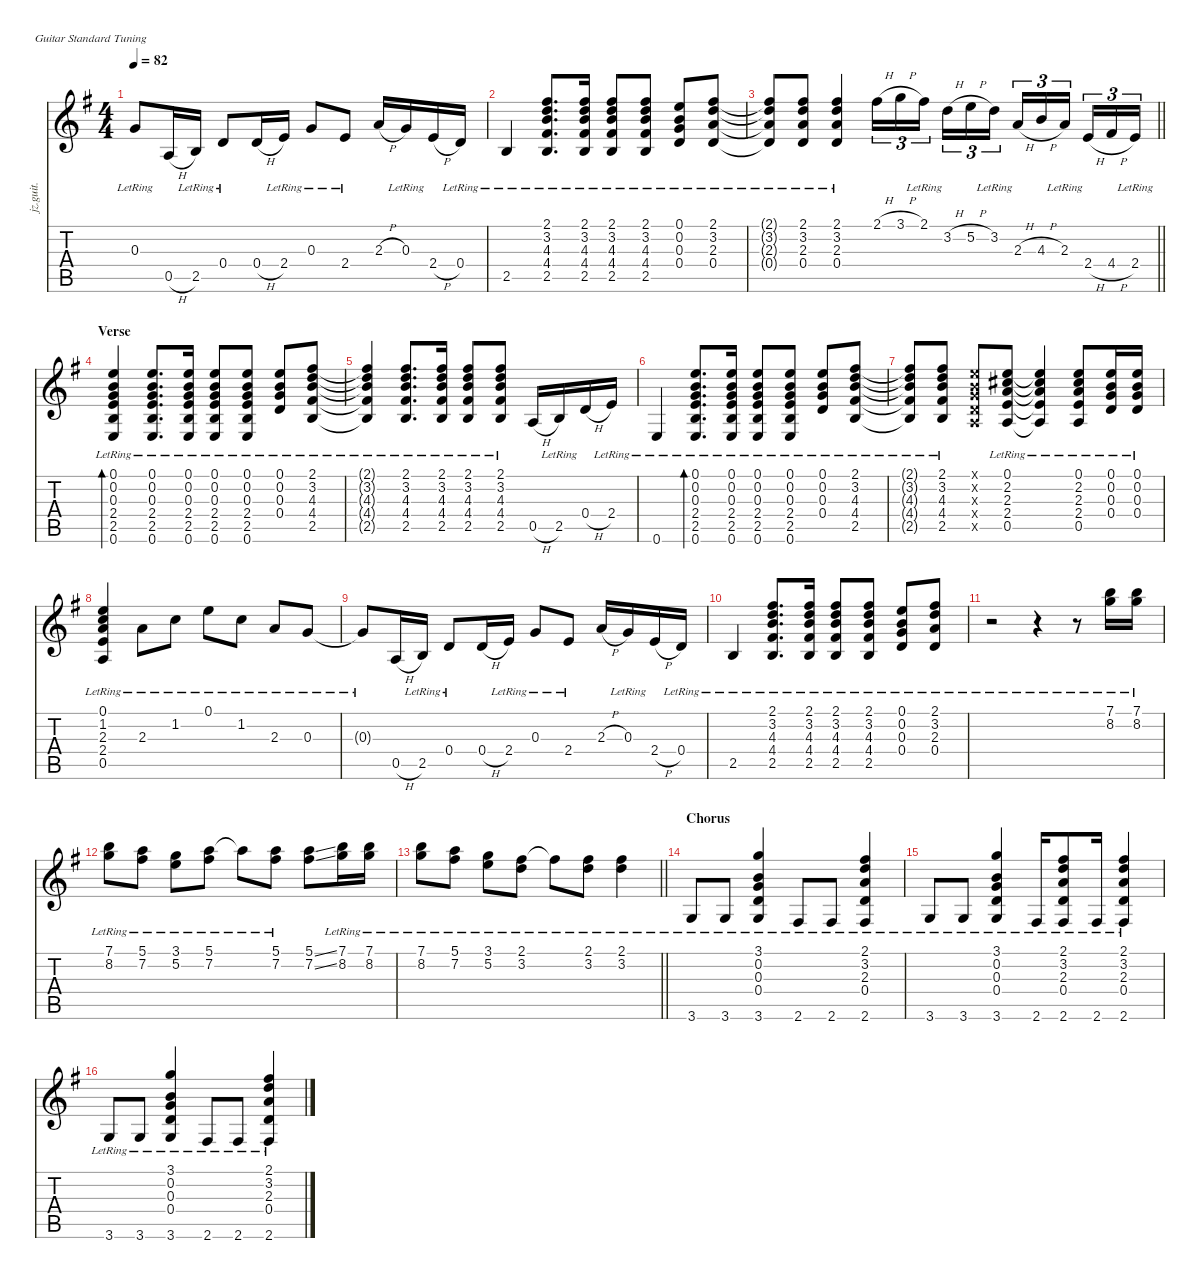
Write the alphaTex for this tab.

\defaultSystemsLayout 4
\hideDynamics
\bracketExtendMode nobrackets
\track ("Guitar electric" "jz.guit.") {instrument electricguitarjazz}
\staff {score tabs}
\tuning (E4 B3 G3 D3 A2 E2)
\ts (4 4)
\tempo 82
\clef g2
\ks eminor
0.3{lr t acc forcenatural}.8{dy mf beam Up} 0.5{h acc forcenatural}.16{beam Up} 2.5{lr acc forcenatural}.16{beam Up} 0.4{lr acc forcenatural}.8{beam Up} 0.4{h acc forcenatural}.16{beam Up} 2.4{lr acc forcenatural}.16{beam Up} 0.3{lr acc forcenatural}.8{beam Up} 2.4{lr acc forcenatural}.8{beam Up} 2.3{h acc forcenatural}.16{beam Up} 0.3{lr acc forcenatural}.16{beam Up} 2.4{h acc forcenatural}.16{beam Up} 0.4{lr acc forcenatural}.16{beam Up} |
2.5{lr acc forcenatural}.4{beam Up} (2.1{lr acc #} 3.2{lr acc forcenatural} 4.3{lr acc forcenatural} 4.4{lr acc #} 2.5{lr acc forcenatural}).8{d beam Up} (2.1{lr acc #} 3.2{lr acc forcenatural} 4.3{lr acc forcenatural} 4.4{lr acc #} 2.5{lr acc forcenatural}).16{beam Up} (2.1{lr acc #} 3.2{lr acc forcenatural} 4.3{lr acc forcenatural} 4.4{lr acc #} 2.5{lr acc forcenatural}).8{beam Up} (2.1{lr acc #} 3.2{lr acc forcenatural} 4.3{lr acc forcenatural} 4.4{lr acc #} 2.5{lr acc forcenatural}).8{beam Up} (0.1{lr acc forcenatural} 0.2{lr acc forcenatural} 0.3{lr acc forcenatural} 0.4{lr acc forcenatural}).8{beam Up} (2.1{lr acc #} 3.2{lr acc forcenatural} 2.3{lr acc forcenatural} 0.4{lr acc forcenatural}).8{beam Up} |
\barLineRight lightlight
(2.1{lr t acc #} 3.2{lr t acc forcenatural} 2.3{lr t acc forcenatural} 0.4{lr t acc forcenatural}).8{beam Up} (2.1{lr acc #} 3.2{lr acc forcenatural} 2.3{lr acc forcenatural} 0.4{lr acc forcenatural}).8{beam Up} (2.1{lr acc #} 3.2{lr acc forcenatural} 2.3{lr acc forcenatural} 0.4{lr acc forcenatural}).4{beam Up} 2.1{h acc #}.16{tu (3 2) beam Down} 3.1{h acc forcenatural}.16{tu (3 2) beam Down} 2.1{lr acc #}.16{tu (3 2) beam Down} 3.2{h acc forcenatural}.16{tu (3 2) beam Down} 5.2{h acc forcenatural}.16{tu (3 2) beam Down} 3.2{lr acc forcenatural}.16{tu (3 2) beam Down} 2.3{h acc forcenatural}.16{tu (3 2) beam Up} 4.3{h acc forcenatural}.16{tu (3 2) beam Up} 2.3{lr acc forcenatural}.16{tu (3 2) beam Up} 2.4{h acc forcenatural}.16{tu (3 2) beam Up} 4.4{h acc #}.16{tu (3 2) beam Up} 2.4{lr acc forcenatural}.16{tu (3 2) beam Up} |
\section ("" "Verse")
(0.1{lr acc forcenatural} 0.2{lr acc forcenatural} 0.3{lr acc forcenatural} 2.4{lr acc forcenatural} 2.5{lr acc forcenatural} 0.6{lr acc forcenatural}).4{bd 60 beam Up} (0.1{lr acc forcenatural} 0.2{lr acc forcenatural} 0.3{lr acc forcenatural} 2.4{lr acc forcenatural} 2.5{lr acc forcenatural} 0.6{lr acc forcenatural}).8{d beam Up} (0.1{lr acc forcenatural} 0.2{lr acc forcenatural} 0.3{lr acc forcenatural} 2.4{lr acc forcenatural} 2.5{lr acc forcenatural} 0.6{lr acc forcenatural}).16{beam Up} (0.1{lr acc forcenatural} 0.2{lr acc forcenatural} 0.3{lr acc forcenatural} 2.4{lr acc forcenatural} 2.5{lr acc forcenatural} 0.6{lr acc forcenatural}).8{beam Up} (0.1{lr acc forcenatural} 0.2{lr acc forcenatural} 0.3{lr acc forcenatural} 2.4{lr acc forcenatural} 2.5{lr acc forcenatural} 0.6{lr acc forcenatural}).8{beam Up} (0.1{lr acc forcenatural} 0.2{lr acc forcenatural} 0.3{lr acc forcenatural} 0.4{lr acc forcenatural}).8{beam Up} (2.1{lr acc #} 3.2{lr acc forcenatural} 4.3{lr acc forcenatural} 4.4{lr acc #} 2.5{lr acc forcenatural}).8{beam Up} |
(2.1{lr t acc #} 3.2{lr t acc forcenatural} 4.3{lr t acc forcenatural} 4.4{lr t acc #} 2.5{lr t acc forcenatural}).4{beam Up} (2.1{lr acc #} 3.2{lr acc forcenatural} 4.3{lr acc forcenatural} 4.4{lr acc #} 2.5{lr acc forcenatural}).8{d beam Up} (2.1{lr acc #} 3.2{lr acc forcenatural} 4.3{lr acc forcenatural} 4.4{lr acc #} 2.5{lr acc forcenatural}).16{beam Up} (2.1{lr acc #} 3.2{lr acc forcenatural} 4.3{lr acc forcenatural} 4.4{lr acc #} 2.5{lr acc forcenatural}).8{beam Up} (2.1{lr acc #} 3.2{lr acc forcenatural} 4.3{lr acc forcenatural} 4.4{lr acc #} 2.5{lr acc forcenatural}).8{beam Up} 0.5{h acc forcenatural}.16{beam Up} 2.5{lr acc forcenatural}.16{beam Up} 0.4{h acc forcenatural}.16{beam Up} 2.4{lr acc forcenatural}.16{beam Up} |
0.6{lr acc forcenatural}.4{beam Up} (0.1{lr acc forcenatural} 0.2{lr acc forcenatural} 0.3{lr acc forcenatural} 2.4{lr acc forcenatural} 2.5{lr acc forcenatural} 0.6{lr acc forcenatural}).8{d bd 60 beam Up} (0.1{lr acc forcenatural} 0.2{lr acc forcenatural} 0.3{lr acc forcenatural} 2.4{lr acc forcenatural} 2.5{lr acc forcenatural} 0.6{lr acc forcenatural}).16{beam Up} (0.1{lr acc forcenatural} 0.2{lr acc forcenatural} 0.3{lr acc forcenatural} 2.4{lr acc forcenatural} 2.5{lr acc forcenatural} 0.6{lr acc forcenatural}).8{beam Up} (0.1{lr acc forcenatural} 0.2{lr acc forcenatural} 0.3{lr acc forcenatural} 2.4{lr acc forcenatural} 2.5{lr acc forcenatural} 0.6{lr acc forcenatural}).8{beam Up} (0.1{lr acc forcenatural} 0.2{lr acc forcenatural} 0.3{lr acc forcenatural} 0.4{lr acc forcenatural}).8{beam Up} (2.1{lr acc #} 3.2{lr acc forcenatural} 4.3{lr acc forcenatural} 4.4{lr acc #} 2.5{lr acc forcenatural}).8{beam Up} |
(2.1{lr t acc #} 3.2{lr t acc forcenatural} 4.3{lr t acc forcenatural} 4.4{lr t acc #} 2.5{lr t acc forcenatural}).8{beam Up} (2.1{lr acc #} 3.2{lr acc forcenatural} 4.3{lr acc forcenatural} 4.4{lr acc #} 2.5{lr acc forcenatural}).8{beam Up} (0.1{x acc forcenatural} 0.2{x acc forcenatural} 0.3{x acc forcenatural} 0.4{x acc forcenatural} 0.5{x acc forcenatural}).8{beam Up} (0.1{lr acc forcenatural} 2.2{lr acc #} 2.3{lr acc forcenatural} 2.4{lr acc forcenatural} 0.5{lr acc forcenatural}).8{beam Up} (0.1{lr t acc forcenatural} 2.2{lr t acc #} 2.3{lr t acc forcenatural} 2.4{lr t acc forcenatural} 0.5{lr t acc forcenatural}).4{beam Up} (0.1{lr acc forcenatural} 2.2{lr acc #} 2.3{lr acc forcenatural} 2.4{lr acc forcenatural} 0.5{lr acc forcenatural}).8{beam Up} (0.1{lr acc forcenatural} 0.2{lr acc forcenatural} 0.3{lr acc forcenatural} 0.4{lr acc forcenatural}).16{beam Up} (0.1{lr acc forcenatural} 0.2{lr acc forcenatural} 0.3{lr acc forcenatural} 0.4{lr acc forcenatural}).16{beam Up} |
(0.1{lr acc forcenatural} 1.2{lr acc forcenatural} 2.3{lr acc forcenatural} 2.4{lr acc forcenatural} 0.5{lr acc forcenatural}).4{beam Up} 2.3{lr acc forcenatural}.8{beam Down} 1.2{lr acc forcenatural}.8{beam Down} 0.1{lr acc forcenatural}.8{beam Down} 1.2{lr acc forcenatural}.8{beam Down} 2.3{lr acc forcenatural}.8{beam Up} 0.3{lr acc forcenatural}.8{beam Up} |
0.3{lr t acc forcenatural}.8{beam Up} 0.5{h acc forcenatural}.16{beam Up} 2.5{lr acc forcenatural}.16{beam Up} 0.4{lr acc forcenatural}.8{beam Up} 0.4{h acc forcenatural}.16{beam Up} 2.4{lr acc forcenatural}.16{beam Up} 0.3{lr acc forcenatural}.8{beam Up} 2.4{lr acc forcenatural}.8{beam Up} 2.3{h acc forcenatural}.16{beam Up} 0.3{lr acc forcenatural}.16{beam Up} 2.4{h acc forcenatural}.16{beam Up} 0.4{lr acc forcenatural}.16{beam Up} |
2.5{lr acc forcenatural}.4{beam Up} (2.1{lr acc #} 3.2{lr acc forcenatural} 4.3{lr acc forcenatural} 4.4{lr acc #} 2.5{lr acc forcenatural}).8{d beam Up} (2.1{lr acc #} 3.2{lr acc forcenatural} 4.3{lr acc forcenatural} 4.4{lr acc #} 2.5{lr acc forcenatural}).16{beam Up} (2.1{lr acc #} 3.2{lr acc forcenatural} 4.3{lr acc forcenatural} 4.4{lr acc #} 2.5{lr acc forcenatural}).8{beam Up} (2.1{lr acc #} 3.2{lr acc forcenatural} 4.3{lr acc forcenatural} 4.4{lr acc #} 2.5{lr acc forcenatural}).8{beam Up} (0.1{lr acc forcenatural} 0.2{lr acc forcenatural} 0.3{lr acc forcenatural} 0.4{lr acc forcenatural}).8{beam Up} (2.1{lr acc #} 3.2{lr acc forcenatural} 2.3{lr acc forcenatural} 0.4{lr acc forcenatural}).8{beam Up} |
r.2{beam Down} r.4{beam Down} r.8{beam Down} (7.1{lr acc forcenatural} 8.2{lr acc forcenatural}).16{beam Down} (7.1{lr acc forcenatural} 8.2{lr acc forcenatural}).16{beam Down} |
(7.1{lr acc forcenatural} 8.2{lr acc forcenatural}).8{beam Down} (5.1{lr acc forcenatural} 7.2{lr acc #}).8{beam Down} (3.1{lr acc forcenatural} 5.2{lr acc forcenatural}).8{beam Down} (5.1{lr acc forcenatural} 7.2{lr acc #}).8{beam Down} 5.1{lr t acc forcenatural}.8{beam Down} (5.1{lr acc forcenatural} 7.2{lr acc #}).8{beam Down} (5.1{ss acc forcenatural} 7.2{ss acc #}).8{beam Down} (7.1{lr acc forcenatural} 8.2{lr acc forcenatural}).16{beam Down} (7.1{lr acc forcenatural} 8.2{lr acc forcenatural}).16{beam Down} |
\barLineRight lightlight
(7.1{lr acc forcenatural} 8.2{lr acc forcenatural}).8{beam Down} (5.1{lr acc forcenatural} 7.2{lr acc #}).8{beam Down} (3.1{lr acc forcenatural} 5.2{lr acc forcenatural}).8{beam Down} (2.1{lr acc #} 3.2{lr acc forcenatural}).8{beam Down} 2.1{lr t acc #}.8{beam Down} (2.1{lr acc #} 3.2{lr acc forcenatural}).8{beam Down} (2.1{lr acc #} 3.2{lr acc forcenatural}).4{beam Down} |
\section ("" "Chorus")
3.6{lr acc forcenatural}.8 3.6{lr acc forcenatural}.8 (3.1{lr acc forcenatural} 0.2{lr acc forcenatural} 0.3{lr acc forcenatural} 0.4{lr acc forcenatural} 3.6{lr acc forcenatural}).4 2.6{lr acc #}.8 2.6{lr acc #}.8 (2.1{lr acc #} 3.2{lr acc forcenatural} 2.3{lr acc forcenatural} 0.4{lr acc forcenatural} 2.6{lr acc #}).4 |
3.6{lr acc forcenatural}.8 3.6{lr acc forcenatural}.8 (3.1{lr acc forcenatural} 0.2{lr acc forcenatural} 0.3{lr acc forcenatural} 0.4{lr acc forcenatural} 3.6{lr acc forcenatural}).4 2.6{lr acc #}.16 (2.1{lr acc #} 3.2{lr acc forcenatural} 2.3{lr acc forcenatural} 0.4{lr acc forcenatural} 2.6{lr acc #}).8 2.6{lr acc #}.16 (2.1{lr acc #} 3.2{lr acc forcenatural} 2.3{lr acc forcenatural} 0.4{lr acc forcenatural} 2.6{lr acc #}).4 |
3.6{lr acc forcenatural}.8 3.6{lr acc forcenatural}.8 (3.1{lr acc forcenatural} 0.2{lr acc forcenatural} 0.3{lr acc forcenatural} 0.4{lr acc forcenatural} 3.6{lr acc forcenatural}).4 2.6{lr acc #}.8 2.6{lr acc #}.8 (2.1{lr acc #} 3.2{lr acc forcenatural} 2.3{lr acc forcenatural} 0.4{lr acc forcenatural} 2.6{lr acc #}).4
